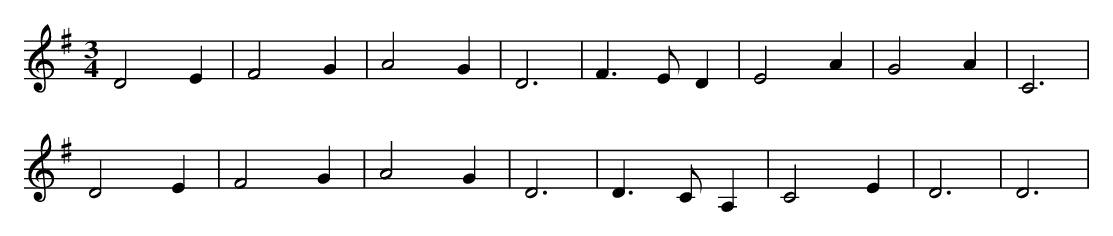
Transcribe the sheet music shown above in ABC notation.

X:1
M:3/4
K:Dmix
D4E2|F4G2|A4G2|D6|F3ED2|E4A2|G4A2|C6|
D4E2|F4G2|A4G2|D6|D3CA,2|C4E2|D6|D6|
